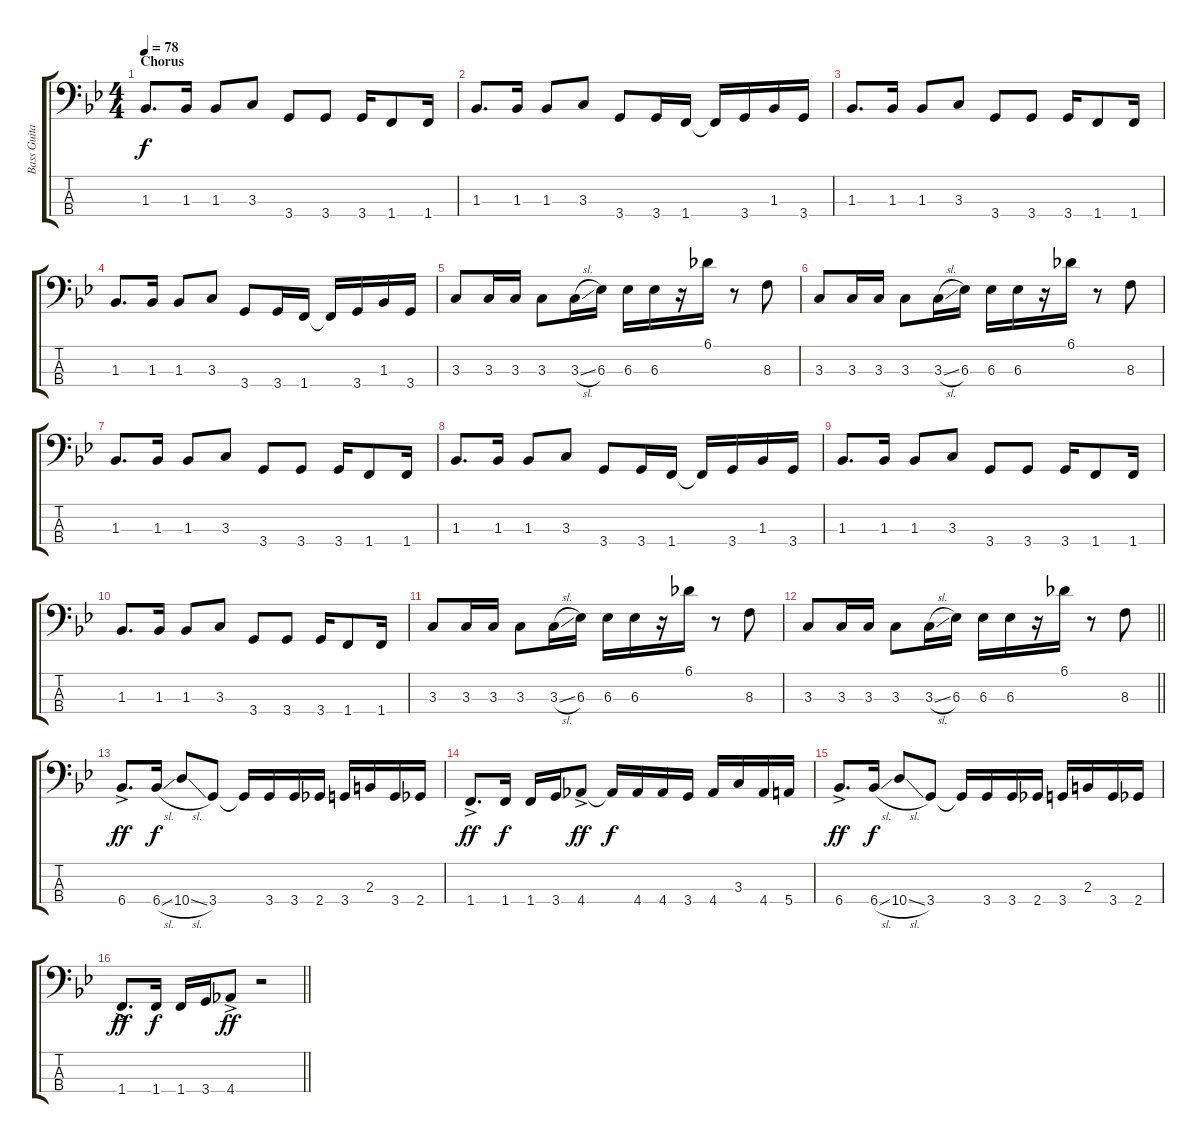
\track ("Bass Guitar" "Bass Guita") {instrument electricbassfinger}
\staff {score tabs}
\tuning (G2 D2 A1 E1) {hide}
\ts (4 4)
\section ("" "Chorus ")
\tempo 78
\clef f4
\ks gminor
1.3.8{d dy f} 1.3.16 1.3.8 3.3.8 3.4.8 3.4.8 3.4.16 1.4.8 1.4.16 |
1.3.8{d} 1.3.16 1.3.8 3.3.8 3.4.8 3.4.16 1.4.16 1.4{t}.16 3.4.16 1.3.16 3.4.16 |
1.3.8{d} 1.3.16 1.3.8 3.3.8 3.4.8 3.4.8 3.4.16 1.4.8 1.4.16 |
1.3.8{d} 1.3.16 1.3.8 3.3.8 3.4.8 3.4.16 1.4.16 1.4{t}.16 3.4.16 1.3.16 3.4.16 |
3.3.8 3.3.16 3.3.16 3.3.8 3.3{sl}.16 6.3.16 6.3.16 6.3.16 r.16 6.1.16 r.8 8.3.8 |
3.3.8{volume 8} 3.3.16 3.3.16 3.3.8 3.3{sl}.16 6.3.16 6.3.16 6.3.16 r.16 6.1.16 r.8 8.3.8 |
1.3.8{d} 1.3.16 1.3.8 3.3.8 3.4.8 3.4.8 3.4.16 1.4.8 1.4.16 |
1.3.8{d} 1.3.16 1.3.8 3.3.8 3.4.8 3.4.16 1.4.16 1.4{t}.16 3.4.16 1.3.16 3.4.16 |
1.3.8{d} 1.3.16 1.3.8 3.3.8 3.4.8 3.4.8 3.4.16 1.4.8 1.4.16 |
1.3.8{d} 1.3.16 1.3.8 3.3.8 3.4.8 3.4.8 3.4.16 1.4.8 1.4.16 |
3.3.8 3.3.16 3.3.16 3.3.8 3.3{sl}.16 6.3.16 6.3.16 6.3.16 r.16 6.1.16 r.8 8.3.8 |
\barLineRight lightlight
3.3.8 3.3.16 3.3.16 3.3.8 3.3{sl}.16 6.3.16 6.3.16 6.3.16 r.16 6.1.16 r.8 8.3.8 |
6.4{ac}.8{d dy ff} 6.4{sl}.16{dy f} 10.4{sl}.8 3.4.8 3.4{t}.16 3.4.16 3.4.16 2.4.16 3.4.16 2.3.16 3.4.16 2.4.16 |
1.4{ac}.8{d dy ff} 1.4.16{dy f} 1.4.16 3.4.16 4.4{ac}.8{dy ff} 4.4{t}.16{dy f} 4.4.16 4.4.16 3.4.16 4.4.16 3.3.16 4.4.16 5.4.16 |
6.4{ac}.8{d dy ff} 6.4{sl}.16{dy f} 10.4{sl}.8 3.4.8 3.4{t}.16 3.4.16 3.4.16 2.4.16 3.4.16 2.3.16 3.4.16 2.4.16 |
\barLineRight lightlight
1.4{ac}.8{d dy ff} 1.4.16{dy f} 1.4.16 3.4.16 4.4{ac}.8{dy ff} r.2
